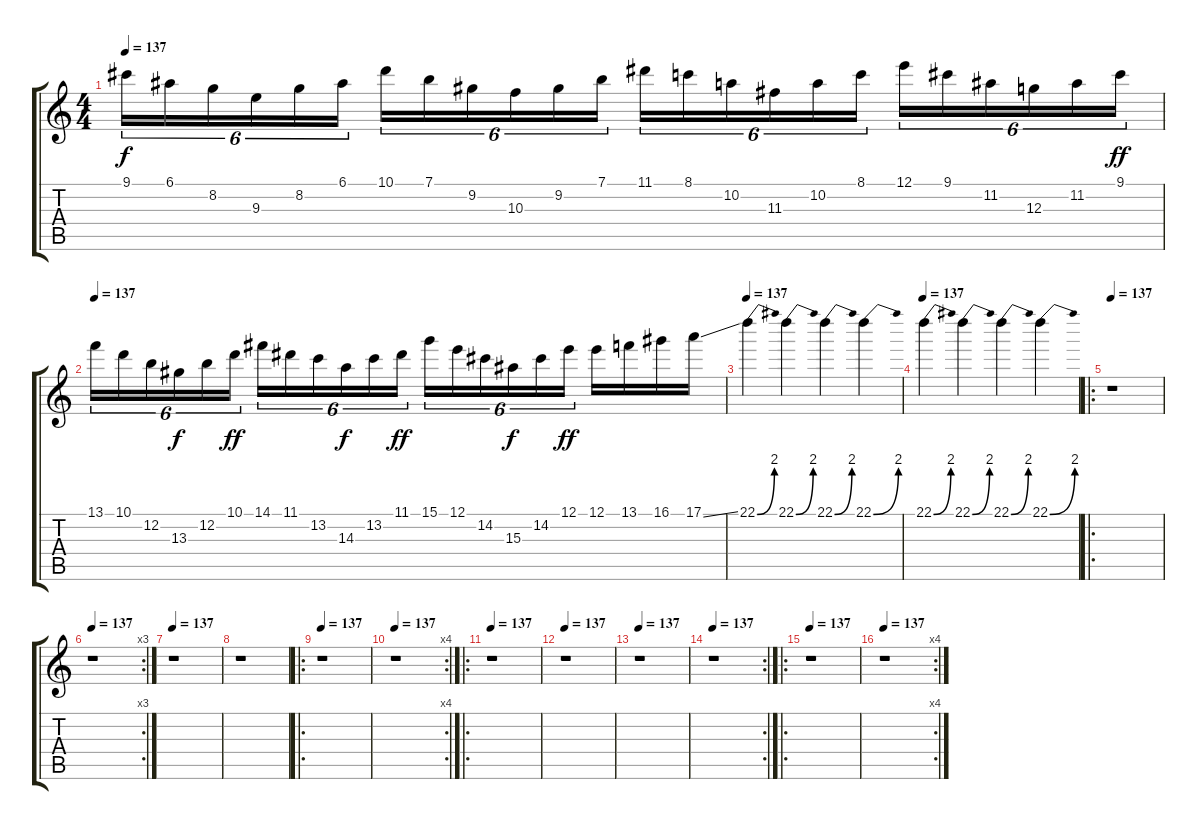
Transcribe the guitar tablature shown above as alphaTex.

\track "" {instrument distortionguitar}
\staff {score tabs}
\tuning (E4 B3 G3 D3 A2 E2) {hide}
\ts (4 4)
\tempo 137
\clef g2
\ks c
9.1.16{tu (6 4) dy f} 6.1.16{tu (6 4)} 8.2.16{tu (6 4)} 9.3.16{tu (6 4)} 8.2.16{tu (6 4)} 6.1.16{tu (6 4)} 10.1.16{tu (6 4)} 7.1.16{tu (6 4)} 9.2.16{tu (6 4)} 10.3.16{tu (6 4)} 9.2.16{tu (6 4)} 7.1.16{tu (6 4)} 11.1.16{tu (6 4)} 8.1.16{tu (6 4)} 10.2.16{tu (6 4)} 11.3.16{tu (6 4)} 10.2.16{tu (6 4)} 8.1.16{tu (6 4)} 12.1.16{tu (6 4)} 9.1.16{tu (6 4)} 11.2.16{tu (6 4)} 12.3.16{tu (6 4)} 11.2.16{tu (6 4)} 9.1.16{tu (6 4) dy ff} |
\tempo 137
13.1.16{tu (6 4)} 10.1.16{tu (6 4)} 12.2.16{tu (6 4)} 13.3.16{tu (6 4) dy f} 12.2.16{tu (6 4)} 10.1.16{tu (6 4) dy ff} 14.1.16{tu (6 4)} 11.1.16{tu (6 4)} 13.2.16{tu (6 4)} 14.3.16{tu (6 4) dy f} 13.2.16{tu (6 4)} 11.1.16{tu (6 4) dy ff} 15.1.16{tu (6 4)} 12.1.16{tu (6 4)} 14.2.16{tu (6 4)} 15.3.16{tu (6 4) dy f} 14.2.16{tu (6 4)} 12.1.16{tu (6 4) dy ff} 12.1.16 13.1.16 16.1.16 17.1{ss}.16 |
\tempo 137
22.1{be (bend 0 0 60 8)}.4 22.1{be (bend 0 0 60 8)}.4 22.1{be (bend 0 0 60 8)}.4 22.1{be (bend 0 0 60 8)}.4 |
\tempo 137
22.1{be (bend 0 0 60 8)}.4 22.1{be (bend 0 0 60 8)}.4 22.1{be (bend 0 0 60 8)}.4 22.1{be (bend 0 0 60 8)}.4 |
\ro
\tempo 137
r.1 |
\rc 3
\tempo 137
r.1 |
\tempo 137
r.1 |
r.1 |
\ro
\tempo 137
r.1 |
\rc 4
\tempo 137
r.1 |
\ro
\tempo 137
r.1 |
\tempo 137
r.1 |
\tempo 137
r.1 |
\rc 2
\tempo 137
r.1 |
\ro
\tempo 137
r.1 |
\rc 4
\tempo 137
r.1
